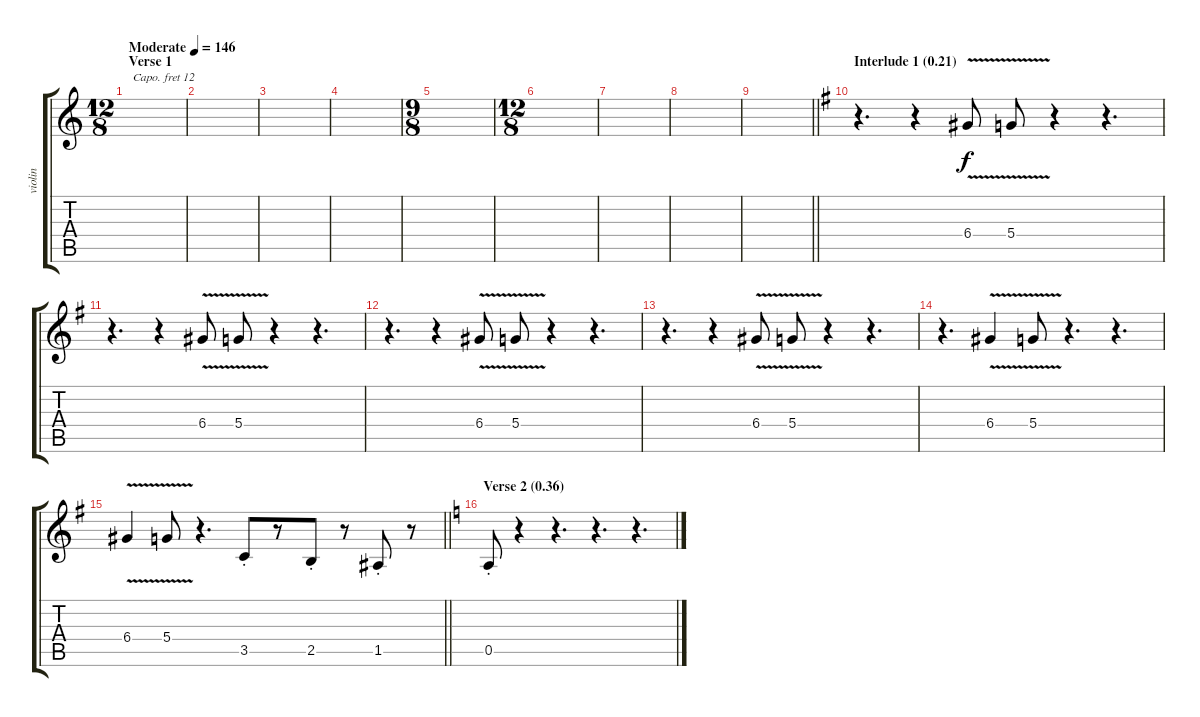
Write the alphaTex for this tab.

\track ("violin" "violin") {instrument violin}
\staff {score tabs}
\capo 12
\tuning (E4 B3 G3 D3 A2 E2) {hide}
\ts (12 8)
\section ("" "Verse 1")
\tempo (146 "Moderate")
\clef g2
\ks c
|
|
|
|
\ts (9 8)
|
\ts (12 8)
|
|
|
\barLineRight lightlight
|
\section ("" "Interlude 1 (0.21)")
\ks g
r.4{d} r.4 6.4{v}.8 5.4{v}.8 r.4 r.4{d} |
r.4{d} r.4 6.4{v}.8 5.4{v}.8 r.4 r.4{d} |
r.4{d} r.4 6.4{v}.8 5.4{v}.8 r.4 r.4{d} |
r.4{d} r.4 6.4{v}.8 5.4{v}.8 r.4 r.4{d} |
r.4{d} 6.4{v}.4 5.4{v}.8 r.4{d} r.4{d} |
\barLineRight lightlight
6.4{v}.4 5.4{v}.8 r.4{d} 3.5{st}.8 r.8 2.5{st}.8 r.8 1.5{st}.8 r.8 |
\section ("" "Verse 2 (0.36)")
\ks c
0.5{st}.8 r.4 r.4{d} r.4{d} r.4{d}
